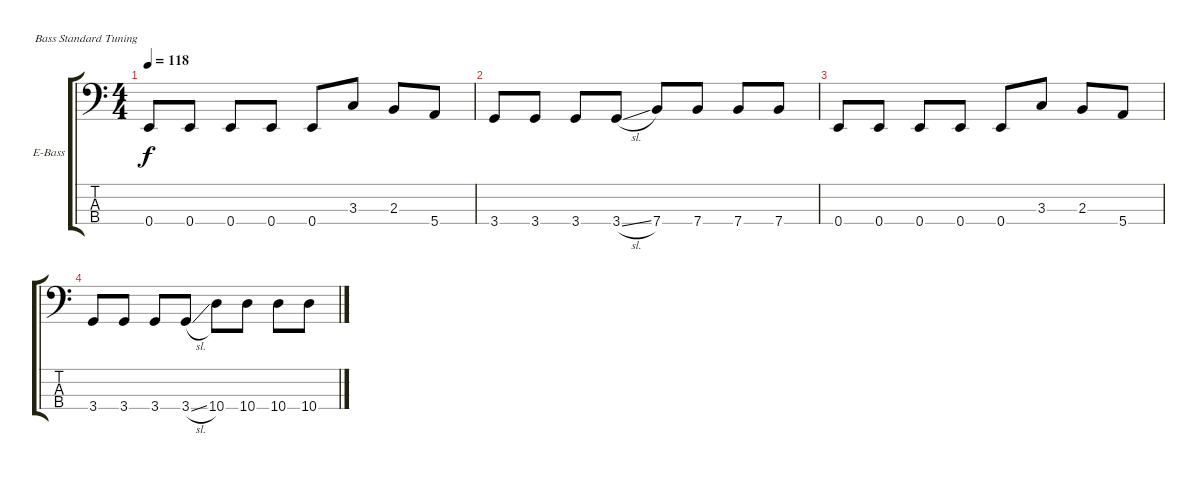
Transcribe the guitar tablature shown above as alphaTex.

\defaultSystemsLayout 4
\bracketExtendMode groupsimilarinstruments
\firstSystemTrackNameOrientation horizontal
\otherSystemsTrackNameOrientation horizontal
\track ("Electric Bass" "E-Bass") {instrument electricbassfinger}
\staff {score tabs}
\tuning (G2 D2 A1 E1)
\ts (4 4)
\tempo 118
\clef f4
\ks c
0.4.8{dy f} 0.4.8 0.4.8 0.4.8 0.4.8 3.3.8 2.3.8 5.4.8 |
3.4.8 3.4.8 3.4.8 3.4{sl}.8 7.4.8 7.4.8 7.4.8 7.4.8 |
0.4.8 0.4.8 0.4.8 0.4.8 0.4.8 3.3.8 2.3.8 5.4.8 |
3.4.8 3.4.8 3.4.8 3.4{sl}.8 10.4.8 10.4.8 10.4.8 10.4.8
